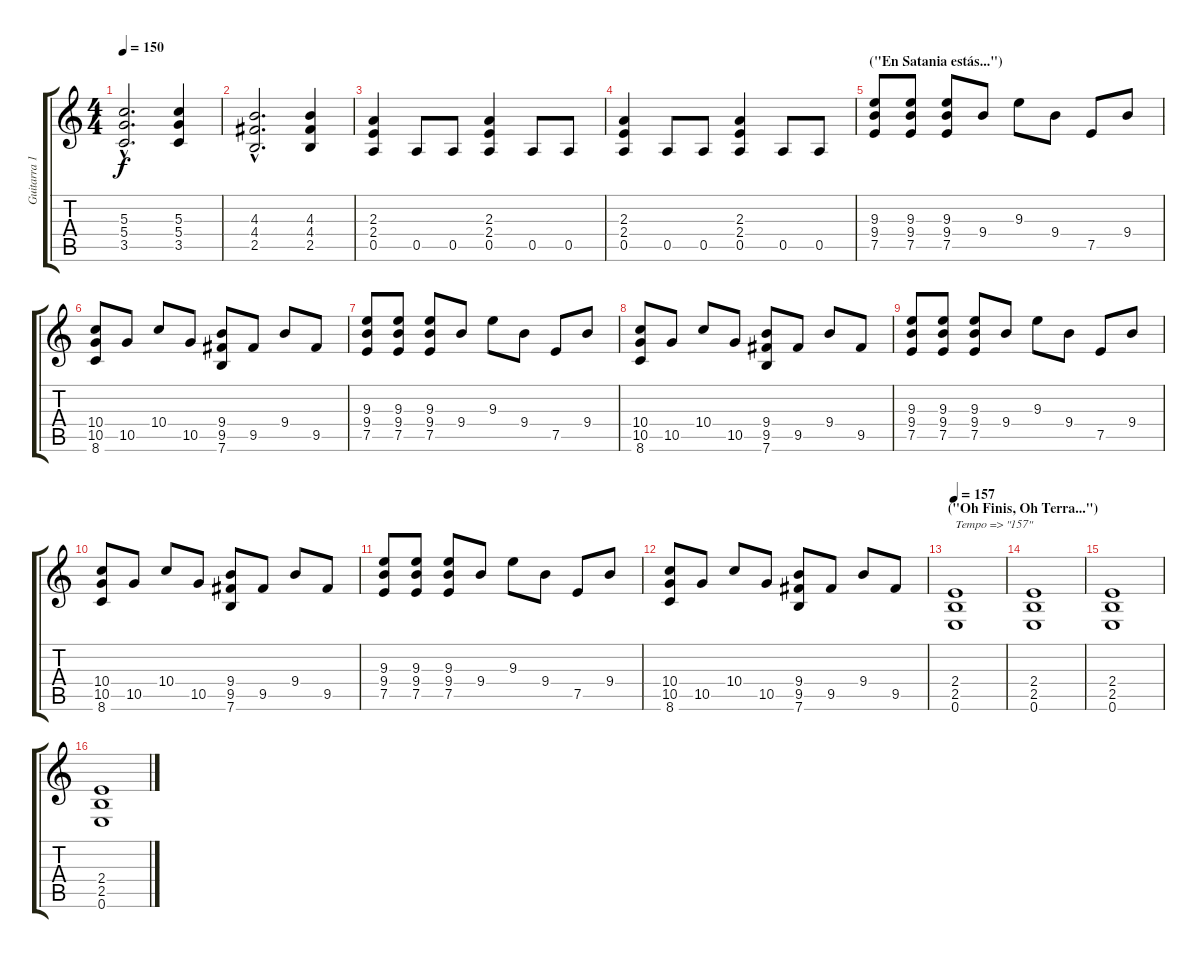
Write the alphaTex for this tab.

\track ("Guitarra 1" "Guitarra 1") {instrument distortionguitar}
\staff {score tabs}
\tuning (E4 B3 G3 D3 A2 E2) {hide}
\ts (4 4)
\tempo 150
\clef g2
\ks c
(5.3{hac} 5.4{hac} 3.5{hac}).2{d dy f} (5.3 5.4 3.5).4 |
(4.3{hac} 4.4{hac} 2.5{hac}).2{d} (4.3 4.4 2.5).4 |
(2.3 2.4 0.5).4 0.5.8 0.5.8 (2.3 2.4 0.5).4 0.5.8 0.5.8 |
(2.3 2.4 0.5).4 0.5.8 0.5.8 (2.3 2.4 0.5).4 0.5.8 0.5.8 |
\section ("" "(\"En Satania estás...\")")
(9.3 9.4 7.5).8{volume 9} (9.3 9.4 7.5).8 (9.3 9.4 7.5).8 9.4.8 9.3.8 9.4.8 7.5.8 9.4.8 |
(10.4 10.5 8.6).8 10.5.8 10.4.8 10.5.8 (9.4 9.5 7.6).8 9.5.8 9.4.8 9.5.8 |
(9.3 9.4 7.5).8 (9.3 9.4 7.5).8 (9.3 9.4 7.5).8 9.4.8 9.3.8 9.4.8 7.5.8 9.4.8 |
(10.4 10.5 8.6).8 10.5.8 10.4.8 10.5.8 (9.4 9.5 7.6).8 9.5.8 9.4.8 9.5.8 |
(9.3 9.4 7.5).8 (9.3 9.4 7.5).8 (9.3 9.4 7.5).8 9.4.8 9.3.8 9.4.8 7.5.8 9.4.8 |
(10.4 10.5 8.6).8 10.5.8 10.4.8 10.5.8 (9.4 9.5 7.6).8 9.5.8 9.4.8 9.5.8 |
(9.3 9.4 7.5).8 (9.3 9.4 7.5).8 (9.3 9.4 7.5).8 9.4.8 9.3.8 9.4.8 7.5.8 9.4.8 |
(10.4 10.5 8.6).8 10.5.8 10.4.8 10.5.8 (9.4 9.5 7.6).8 9.5.8 9.4.8 9.5.8 |
\section ("" "(\"Oh Finis, Oh Terra...\")")
\tempo 157
(2.4 2.5 0.6).1{txt "Tempo => \"157\"" volume 13} |
(2.4 2.5 0.6).1 |
(2.4 2.5 0.6).1 |
(2.4 2.5 0.6).1
